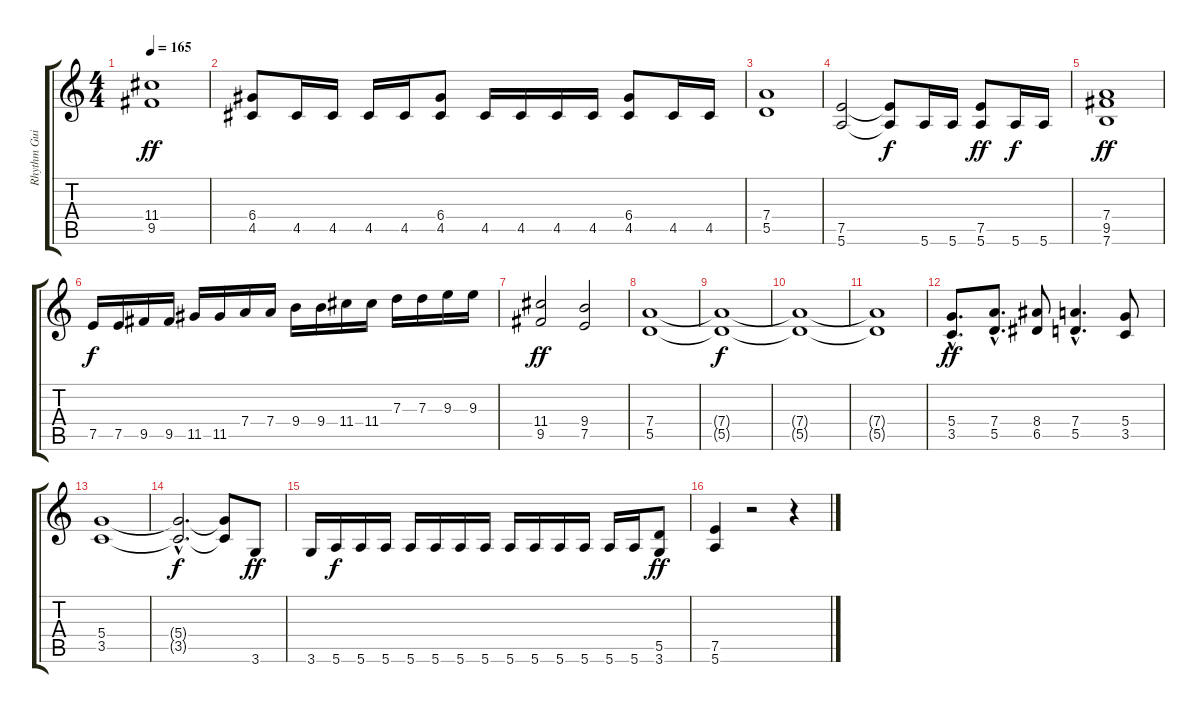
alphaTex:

\track ("Rhythm Guitar" "Rhythm Gui") {instrument distortionguitar}
\staff {score tabs}
\tuning (E4 B3 G3 D3 A2 E2) {hide}
\ts (4 4)
\tempo 165
\clef g2
\ks c
(11.4 9.5).1{dy ff} |
(6.4 4.5).8 4.5.16 4.5.16 4.5.16 4.5.16 (6.4 4.5).8 4.5.16 4.5.16 4.5.16 4.5.16 (6.4 4.5).8 4.5.16 4.5.16 |
(7.4 5.5).1 |
(7.5 5.6).2 (7.5{t} 5.6{t}).8{dy f} 5.6.16 5.6.16 (7.5 5.6).8{dy ff} 5.6.16{dy f} 5.6.16 |
(7.4 9.5 7.6).1{dy ff} |
7.5.16{dy f} 7.5.16 9.5.16 9.5.16 11.5.16 11.5.16 7.4.16 7.4.16 9.4.16 9.4.16 11.4.16 11.4.16 7.3.16 7.3.16 9.3.16 9.3.16 |
(11.4 9.5).2{dy ff} (9.4 7.5).2 |
(7.4 5.5).1 |
(7.4{t} 5.5{t}).1{dy f} |
(7.4{t} 5.5{t}).1 |
(7.4{t} 5.5{t}).1 |
(5.4{hac} 3.5{hac}).8{d dy ff} (7.4{hac} 5.5{hac}).8{d} (8.4 6.5).8 (7.4{hac} 5.5{hac}).4{d} (5.4 3.5).8 |
(5.4 3.5).1 |
(5.4{hac t} 3.5{hac t}).2{d dy f} (5.4{t} 3.5{t}).8 3.6.8{dy ff} |
3.6.16 5.6.16{dy f} 5.6.16 5.6.16 5.6.16 5.6.16 5.6.16 5.6.16 5.6.16 5.6.16 5.6.16 5.6.16 5.6.16 5.6.16 (5.5 3.6).8{dy ff} |
(7.5 5.6).4 r.2 r.4
